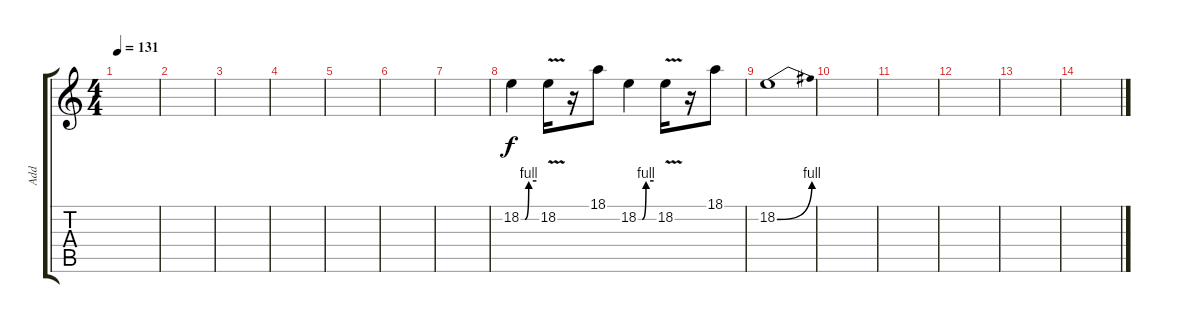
\track ("Add" "Add") {instrument stringensemble1}
\staff {score tabs}
\tuning (Eb4 Bb3 Gb3 Db3 Ab2 Eb2) {hide}
\ts (4 4)
\tempo 131
\clef g2
\ks c
|
\section ("" "")
|
|
|
|
|
|
18.2{be (custom 0 0 15 0 30 4 60 4)}.4{volume 14 balance 16 instrument overdrivenguitar} 18.2{v}.16 r.16 18.1.8 18.2{be (custom 0 0 15 0 30 4 60 4)}.4 18.2{v}.16 r.16 18.1.8 |
18.2{be (bend 0 0 60 4)}.1 |
\section ("" "")
|
|
|
|
\section ("" "")
